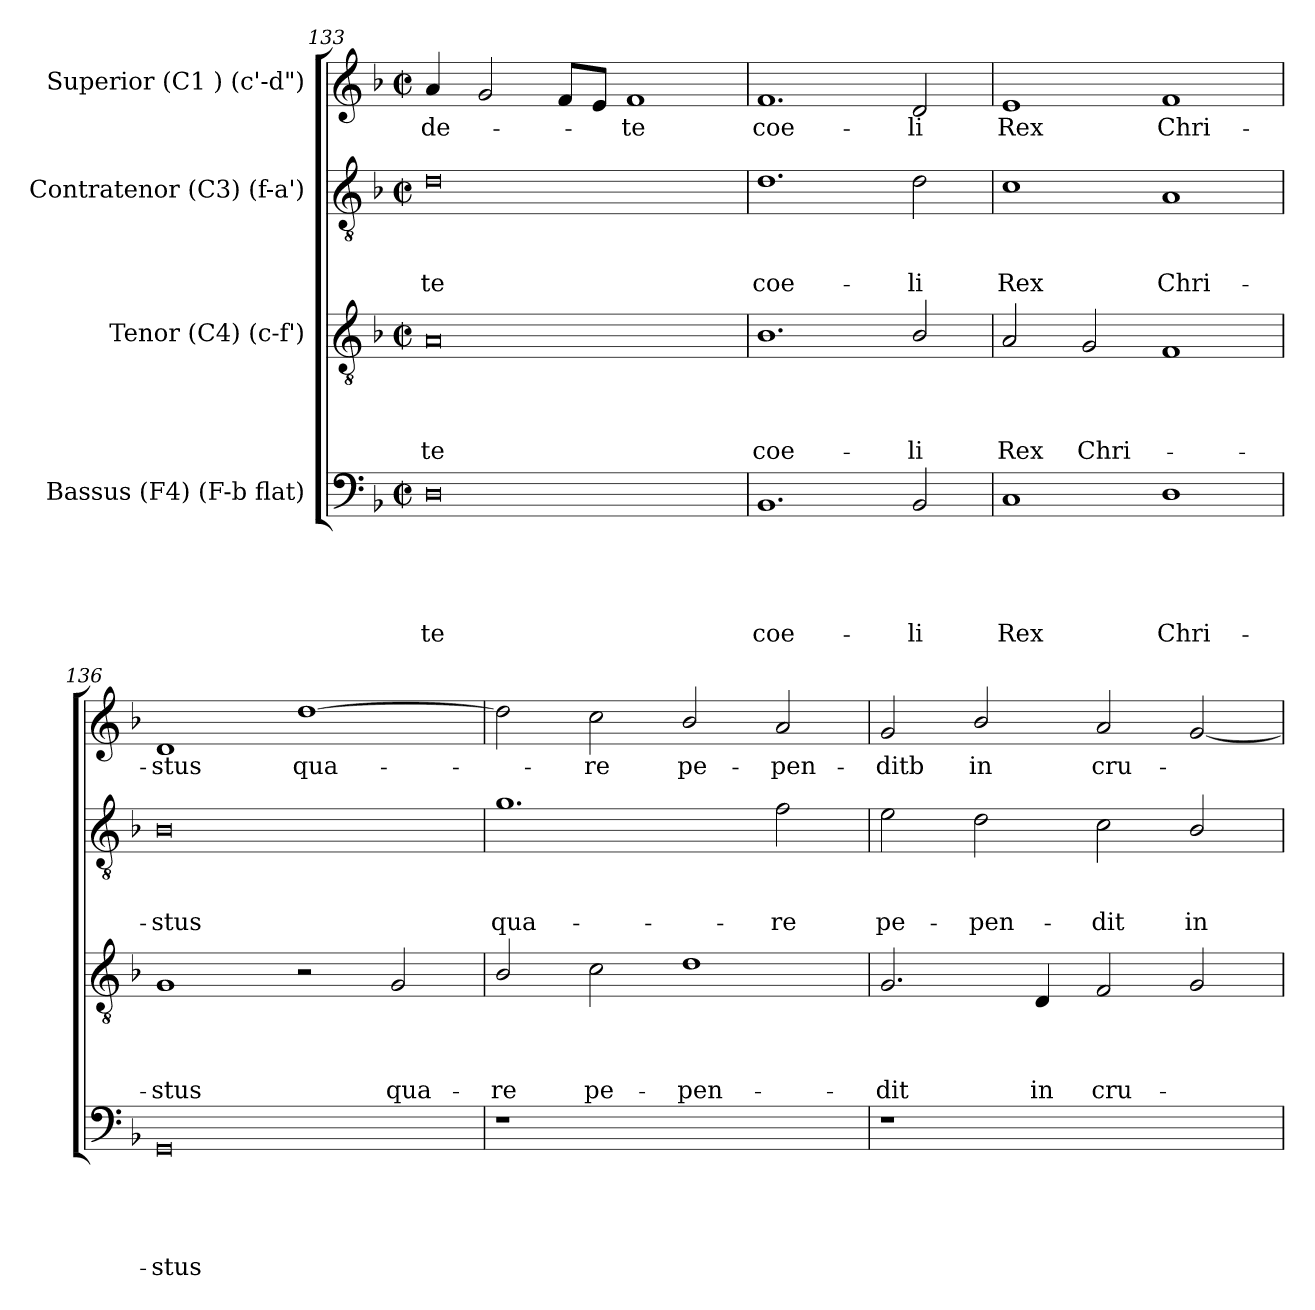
**kern	**text	**text	**text	**text	**text	**kern	**text	**text	**text	**text	**kern	**text	**text	**text	**kern	**text
*part4	*part4	*part4	*part4	*part4	*part4	*part3	*part3	*part3	*part3	*part3	*part2	*part2	*part2	*part2	*part1	*part1
*staff4	*staff4	*staff4	*staff4	*staff4	*staff4	*staff3	*staff3	*staff3	*staff3	*staff3	*staff2	*staff2	*staff2	*staff2	*staff1	*staff1
*I"Bassus (F4) (F-b flat)	*	*	*	*	*	*I"Tenor (C4) (c-f')	*	*	*	*	*I"Contratenor (C3) (f-a')	*	*	*	*I"Superior (C1 ) (c'-d")	*
*clefF4	*	*	*	*	*	*clefGv2	*	*	*	*	*clefGv2	*	*	*	*clefG2	*
*k[b-]	*	*	*	*	*	*k[b-]	*	*	*	*	*k[b-]	*	*	*	*k[b-]	*
*F:	*	*	*	*	*	*F:	*	*	*	*	*F:	*	*	*	*F:	*
*M2/2	*	*	*	*	*	*M2/2	*	*	*	*	*M2/2	*	*	*	*M2/2	*
*met(c|)	*	*	*	*	*	*met(c|)	*	*	*	*	*met(c|)	*	*	*	*met(c|)	*
=133	=133	=133	=133	=133	=133	=133	=133	=133	=133	=133	=133	=133	=133	=133	=133	=133
!	!	!	!	!	!LO:LY:b	!	!	!	!	!LO:LY:b:rj	!	!	!	!LO:LY:b:rj	!	!LO:LY:b
0D	.	.	.	.	-te	0A	.	.	.	-te	0d	.	.	-te	4a/	-de-
.	.	.	.	.	.	.	.	.	.	.	.	.	.	.	2g/	.
.	.	.	.	.	.	.	.	.	.	.	.	.	.	.	8f/L	.
.	.	.	.	.	.	.	.	.	.	.	.	.	.	.	8e/J	.
!	!	!	!	!	!	!	!	!	!	!	!	!	!	!	!	!LO:LY:b
.	.	.	.	.	.	.	.	.	.	.	.	.	.	.	1f	-te
=134	=134	=134	=134	=134	=134	=134	=134	=134	=134	=134	=134	=134	=134	=134	=134	=134
!	!	!	!	!	!LO:LY:b	!	!	!	!	!LO:LY:b:rj	!	!	!	!LO:LY:b:rj	!	!LO:LY:b
1.BB-	.	.	.	.	coe-	1.B-	.	.	.	coe-	1.d	.	.	coe-	1.f	coe-
!	!	!	!	!	!LO:LY:b	!	!	!	!	!LO:LY:b:rj	!	!	!	!LO:LY:b:rj	!	!LO:LY:b
2BB-/	.	.	.	.	-li	2B-/	.	.	.	-li	2d\	.	.	-li	2d/	-li
!!LO:PB:g=z
=135	=135	=135	=135	=135	=135	=135	=135	=135	=135	=135	=135	=135	=135	=135	=135	=135
!	!	!	!	!	!LO:LY:b	!	!	!	!	!LO:LY:b:rj	!	!	!	!LO:LY:b:rj	!	!LO:LY:b
1C	.	.	.	.	Rex	2A/	.	.	.	Rex	1c	.	.	Rex	1e	Rex
!	!	!	!	!	!	!	!	!	!	!LO:LY:b:rj	!	!	!	!	!	!
.	.	.	.	.	.	2G/	.	.	.	Chri-	.	.	.	.	.	.
!	!	!	!	!	!LO:LY:b	!	!	!	!	!	!	!	!	!LO:LY:b:rj	!	!LO:LY:b
1D	.	.	.	.	Chri-	1F	.	.	.	.	1A	.	.	Chri-	1f	Chri-
=136	=136	=136	=136	=136	=136	=136	=136	=136	=136	=136	=136	=136	=136	=136	=136	=136
!	!	!	!	!	!LO:LY:b	!	!	!	!	!LO:LY:b:rj	!	!	!	!LO:LY:b:rj	!	!LO:LY:b
0GG	.	.	.	.	-stus	1G	.	.	.	-stus	0B-	.	.	-stus	1d	-stus
!	!	!	!	!	!	!	!	!	!	!	!	!	!	!	!	!LO:LY:b
.	.	.	.	.	.	2r	.	.	.	.	.	.	.	.	[>1dd	qua-
!	!	!	!	!	!	!	!	!	!	!LO:LY:b:rj	!	!	!	!	!	!
.	.	.	.	.	.	2G/	.	.	.	qua-	.	.	.	.	.	.
=137	=137	=137	=137	=137	=137	=137	=137	=137	=137	=137	=137	=137	=137	=137	=137	=137
!	!	!	!	!	!	!	!	!	!	!LO:LY:b:rj	!	!	!	!LO:LY:b:rj	!	!
1r	.	.	.	.	.	2B-/	.	.	.	-re	1.g	.	.	qua-	2dd\]	.
!	!	!	!	!	!	!	!	!	!	!LO:LY:b:rj	!	!	!	!	!	!LO:LY:b
.	.	.	.	.	.	2c\	.	.	.	pe-	.	.	.	.	2cc\	-re
!	!	!	!	!	!	!	!	!	!	!LO:LY:b:rj	!	!	!	!	!	!LO:LY:b
1ryy	.	.	.	.	.	1d	.	.	.	-pen-	.	.	.	.	2b-/	pe-
!	!	!	!	!	!	!	!	!	!	!	!	!	!	!LO:LY:b:rj	!	!LO:LY:b
.	.	.	.	.	.	.	.	.	.	.	2f\	.	.	-re	2a/	-pen-
=138	=138	=138	=138	=138	=138	=138	=138	=138	=138	=138	=138	=138	=138	=138	=138	=138
!	!	!	!	!	!	!	!	!	!	!LO:LY:b:rj	!	!	!	!LO:LY:b:rj	!	!LO:LY:b
1r	.	.	.	.	.	2.G/	.	.	.	-dit	2e\	.	.	pe-	2g/	-ditb
!	!	!	!	!	!	!	!	!	!	!	!	!	!	!LO:LY:b:rj	!	!LO:LY:b
.	.	.	.	.	.	.	.	.	.	.	2d\	.	.	-pen-	2b-/	in
!	!	!	!	!	!	!	!	!	!	!LO:LY:b:rj	!	!	!	!	!	!
.	.	.	.	.	.	4D/	.	.	.	in	.	.	.	.	.	.
!	!	!	!	!	!	!	!	!	!	!LO:LY:b:rj	!	!	!	!LO:LY:b:rj	!	!LO:LY:b
1ryy	.	.	.	.	.	2F/	.	.	.	cru-	2c\	.	.	-dit	2a/	cru-
!	!	!	!	!	!	!	!	!	!	!	!	!	!	!LO:LY:b:rj	!	!
.	.	.	.	.	.	2G/	.	.	.	.	2B-/	.	.	in	[<2g/	.
=	=	=	=	=	=	=	=	=	=	=	=	=	=	=	=	=
*-	*-	*-	*-	*-	*-	*-	*-	*-	*-	*-	*-	*-	*-	*-	*-	*-
